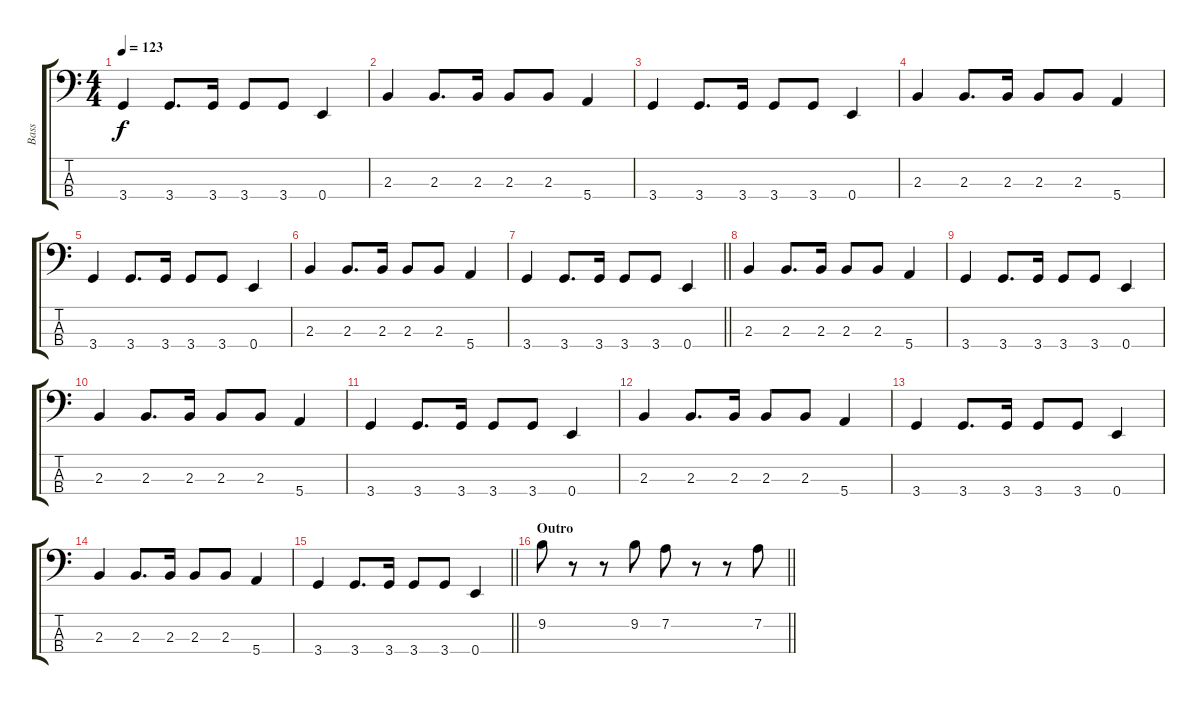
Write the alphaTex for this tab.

\track ("Bass" "Bass") {instrument electricbassfinger}
\staff {score tabs}
\tuning (G2 D2 A1 E1) {hide}
\ts (4 4)
\tempo 123
\clef f4
\ks c
3.4.4{dy f} 3.4.8{d} 3.4.16 3.4.8 3.4.8 0.4.4 |
2.3.4 2.3.8{d} 2.3.16 2.3.8 2.3.8 5.4.4 |
3.4.4 3.4.8{d} 3.4.16 3.4.8 3.4.8 0.4.4 |
2.3.4 2.3.8{d} 2.3.16 2.3.8 2.3.8 5.4.4 |
3.4.4 3.4.8{d} 3.4.16 3.4.8 3.4.8 0.4.4 |
2.3.4 2.3.8{d} 2.3.16 2.3.8 2.3.8 5.4.4 |
\barLineRight lightlight
3.4.4 3.4.8{d} 3.4.16 3.4.8 3.4.8 0.4.4 |
\section ("" "")
2.3.4 2.3.8{d} 2.3.16 2.3.8 2.3.8 5.4.4 |
3.4.4 3.4.8{d} 3.4.16 3.4.8 3.4.8 0.4.4 |
2.3.4 2.3.8{d} 2.3.16 2.3.8 2.3.8 5.4.4 |
3.4.4 3.4.8{d} 3.4.16 3.4.8 3.4.8 0.4.4 |
2.3.4 2.3.8{d} 2.3.16 2.3.8 2.3.8 5.4.4 |
3.4.4 3.4.8{d} 3.4.16 3.4.8 3.4.8 0.4.4 |
2.3.4 2.3.8{d} 2.3.16 2.3.8 2.3.8 5.4.4 |
\barLineRight lightlight
3.4.4 3.4.8{d} 3.4.16 3.4.8 3.4.8 0.4.4 |
\section ("" "Outro")
\barLineRight lightlight
9.2.8 r.8 r.8 9.2.8 7.2.8 r.8 r.8 7.2.8
